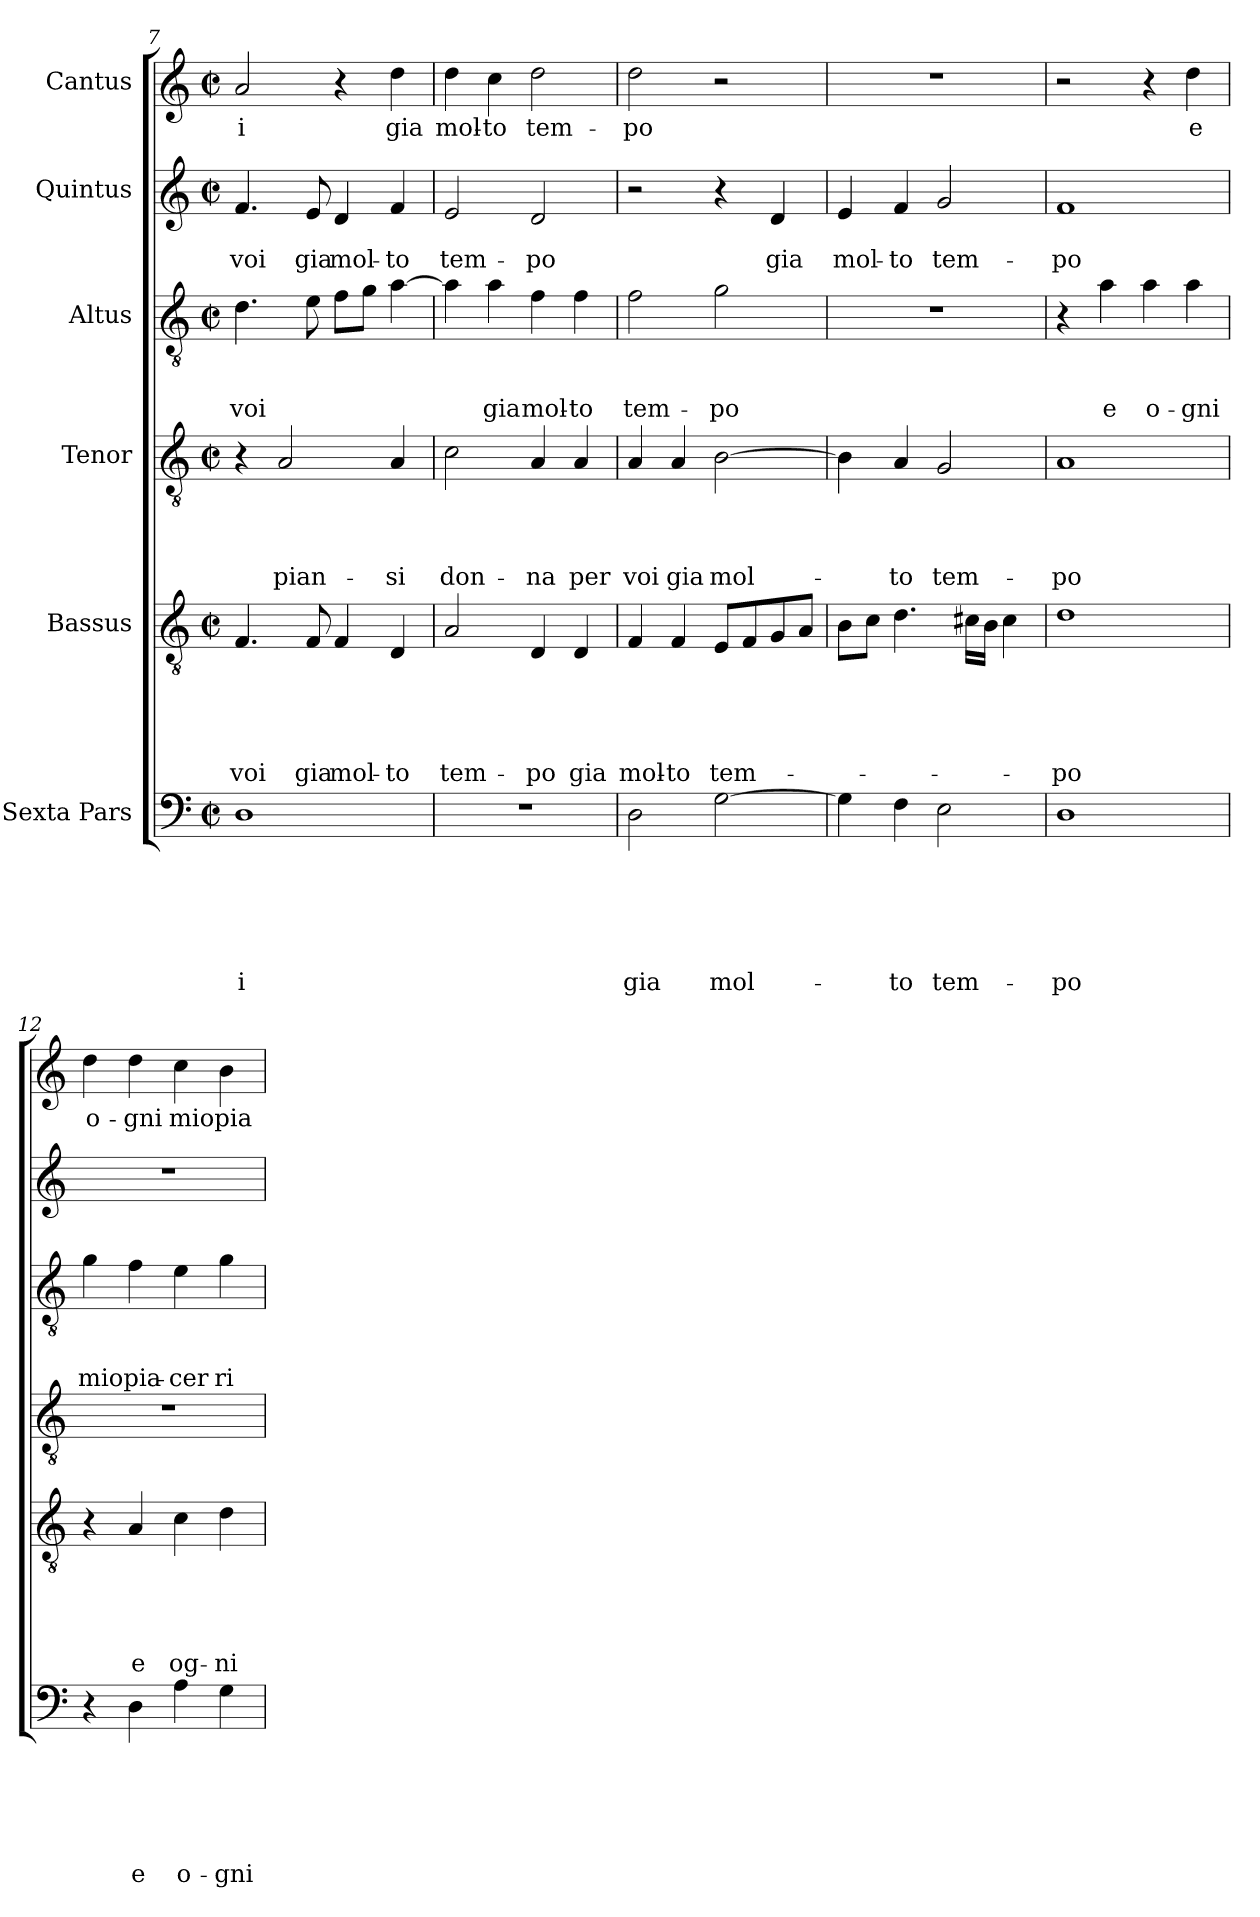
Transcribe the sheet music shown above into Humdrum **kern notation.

**kern	**text	**text	**text	**text	**text	**text	**kern	**text	**text	**text	**text	**text	**kern	**text	**text	**text	**text	**kern	**text	**text	**text	**kern	**text	**text	**kern	**text
*part6	*part6	*part6	*part6	*part6	*part6	*part6	*part5	*part5	*part5	*part5	*part5	*part5	*part4	*part4	*part4	*part4	*part4	*part3	*part3	*part3	*part3	*part2	*part2	*part2	*part1	*part1
*staff6	*staff6	*staff6	*staff6	*staff6	*staff6	*staff6	*staff5	*staff5	*staff5	*staff5	*staff5	*staff5	*staff4	*staff4	*staff4	*staff4	*staff4	*staff3	*staff3	*staff3	*staff3	*staff2	*staff2	*staff2	*staff1	*staff1
*I"Sexta Pars	*	*	*	*	*	*	*I"Bassus	*	*	*	*	*	*I"Tenor	*	*	*	*	*I"Altus	*	*	*	*I"Quintus	*	*	*I"Cantus	*
*clefF4	*	*	*	*	*	*	*clefGv2	*	*	*	*	*	*clefGv2	*	*	*	*	*clefGv2	*	*	*	*clefG2	*	*	*clefG2	*
*k[]	*	*	*	*	*	*	*k[]	*	*	*	*	*	*k[]	*	*	*	*	*k[]	*	*	*	*k[]	*	*	*k[]	*
*C:	*	*	*	*	*	*	*C:	*	*	*	*	*	*C:	*	*	*	*	*C:	*	*	*	*C:	*	*	*C:	*
*M2/2	*	*	*	*	*	*	*M2/2	*	*	*	*	*	*M2/2	*	*	*	*	*M2/2	*	*	*	*M2/2	*	*	*M2/2	*
*met(c|)	*	*	*	*	*	*	*met(c|)	*	*	*	*	*	*met(c|)	*	*	*	*	*met(c|)	*	*	*	*met(c|)	*	*	*met(c|)	*
=7	=7	=7	=7	=7	=7	=7	=7	=7	=7	=7	=7	=7	=7	=7	=7	=7	=7	=7	=7	=7	=7	=7	=7	=7	=7	=7
1D	.	.	.	.	.	-i	4.F/	.	.	.	.	voi	4r	.	.	.	.	4.d\	.	.	voi	4.f/	.	voi	2a/	-i
.	.	.	.	.	.	.	.	.	.	.	.	.	2A/	.	.	.	pian-	.	.	.	.	.	.	.	.	.
.	.	.	.	.	.	.	8F/	.	.	.	.	gia	.	.	.	.	.	8e\	.	.	.	8e/	.	gia	.	.
.	.	.	.	.	.	.	4F/	.	.	.	.	mol-	.	.	.	.	.	8f\L	.	.	.	4d/	.	mol-	4r	.
.	.	.	.	.	.	.	.	.	.	.	.	.	.	.	.	.	.	8g\J	.	.	.	.	.	.	.	.
.	.	.	.	.	.	.	4D/	.	.	.	.	-to	4A/	.	.	.	-si	[4a\	.	.	.	4f/	.	-to	4dd\	gia
=8	=8	=8	=8	=8	=8	=8	=8	=8	=8	=8	=8	=8	=8	=8	=8	=8	=8	=8	=8	=8	=8	=8	=8	=8	=8	=8
1r	.	.	.	.	.	.	2A/	.	.	.	.	tem-	2c\	.	.	.	don-	4a\]	.	.	.	2e/	.	tem-	4dd\	mol-
.	.	.	.	.	.	.	.	.	.	.	.	.	.	.	.	.	.	4a\	.	.	gia	.	.	.	4cc\	-to
.	.	.	.	.	.	.	4D/	.	.	.	.	-po	4A/	.	.	.	-na	4f\	.	.	mol-	2d/	.	-po	2dd\	tem-
.	.	.	.	.	.	.	4D/	.	.	.	.	gia	4A/	.	.	.	per	4f\	.	.	-to	.	.	.	.	.
=9	=9	=9	=9	=9	=9	=9	=9	=9	=9	=9	=9	=9	=9	=9	=9	=9	=9	=9	=9	=9	=9	=9	=9	=9	=9	=9
2D\	.	.	.	.	.	gia	4F/	.	.	.	.	mol-	4A/	.	.	.	voi	2f\	.	.	tem-	2r	.	.	2dd\	-po
.	.	.	.	.	.	.	4F/	.	.	.	.	-to	4A/	.	.	.	gia	.	.	.	.	.	.	.	.	.
[2G\	.	.	.	.	.	mol-	8E/L	.	.	.	.	tem-	[2B\	.	.	.	mol-	2g\	.	.	-po	4r	.	.	2r	.
.	.	.	.	.	.	.	8F/	.	.	.	.	.	.	.	.	.	.	.	.	.	.	.	.	.	.	.
.	.	.	.	.	.	.	8G/	.	.	.	.	.	.	.	.	.	.	.	.	.	.	4d/	.	gia	.	.
.	.	.	.	.	.	.	8A/J	.	.	.	.	.	.	.	.	.	.	.	.	.	.	.	.	.	.	.
=10	=10	=10	=10	=10	=10	=10	=10	=10	=10	=10	=10	=10	=10	=10	=10	=10	=10	=10	=10	=10	=10	=10	=10	=10	=10	=10
4G\]	.	.	.	.	.	.	8B\L	.	.	.	.	.	4B\]	.	.	.	.	1r	.	.	.	4e/	.	mol-	1r	.
.	.	.	.	.	.	.	8c\J	.	.	.	.	.	.	.	.	.	.	.	.	.	.	.	.	.	.	.
4F\	.	.	.	.	.	-to	4.d\	.	.	.	.	.	4A/	.	.	.	-to	.	.	.	.	4f/	.	-to	.	.
2E\	.	.	.	.	.	tem-	.	.	.	.	.	.	2G/	.	.	.	tem-	.	.	.	.	2g/	.	tem-	.	.
.	.	.	.	.	.	.	16c#\LL	.	.	.	.	.	.	.	.	.	.	.	.	.	.	.	.	.	.	.
.	.	.	.	.	.	.	16B\JJ	.	.	.	.	.	.	.	.	.	.	.	.	.	.	.	.	.	.	.
.	.	.	.	.	.	.	4c#\	.	.	.	.	.	.	.	.	.	.	.	.	.	.	.	.	.	.	.
=11	=11	=11	=11	=11	=11	=11	=11	=11	=11	=11	=11	=11	=11	=11	=11	=11	=11	=11	=11	=11	=11	=11	=11	=11	=11	=11
1D	.	.	.	.	.	-po	1d	.	.	.	.	-po	1A	.	.	.	-po	4r	.	.	.	1f	.	-po	2r	.
.	.	.	.	.	.	.	.	.	.	.	.	.	.	.	.	.	.	4a\	.	.	e	.	.	.	.	.
.	.	.	.	.	.	.	.	.	.	.	.	.	.	.	.	.	.	4a\	.	.	o-	.	.	.	4r	.
.	.	.	.	.	.	.	.	.	.	.	.	.	.	.	.	.	.	4a\	.	.	-gni	.	.	.	4dd\	e
!!LO:PB:g=z
=12	=12	=12	=12	=12	=12	=12	=12	=12	=12	=12	=12	=12	=12	=12	=12	=12	=12	=12	=12	=12	=12	=12	=12	=12	=12	=12
4r	.	.	.	.	.	.	4r	.	.	.	.	.	1r	.	.	.	.	4g\	.	.	mio	1r	.	.	4dd\	o-
4D\	.	.	.	.	.	e	4A/	.	.	.	.	e	.	.	.	.	.	4f\	.	.	pia-	.	.	.	4dd\	-gni
4A\	.	.	.	.	.	o-	4c\	.	.	.	.	og-	.	.	.	.	.	4e\	.	.	-cer	.	.	.	4cc\	mio
4G\	.	.	.	.	.	-gni	4d\	.	.	.	.	-ni	.	.	.	.	.	4g\	.	.	ri-	.	.	.	4b\	pia-
=	=	=	=	=	=	=	=	=	=	=	=	=	=	=	=	=	=	=	=	=	=	=	=	=	=	=
*-	*-	*-	*-	*-	*-	*-	*-	*-	*-	*-	*-	*-	*-	*-	*-	*-	*-	*-	*-	*-	*-	*-	*-	*-	*-	*-
